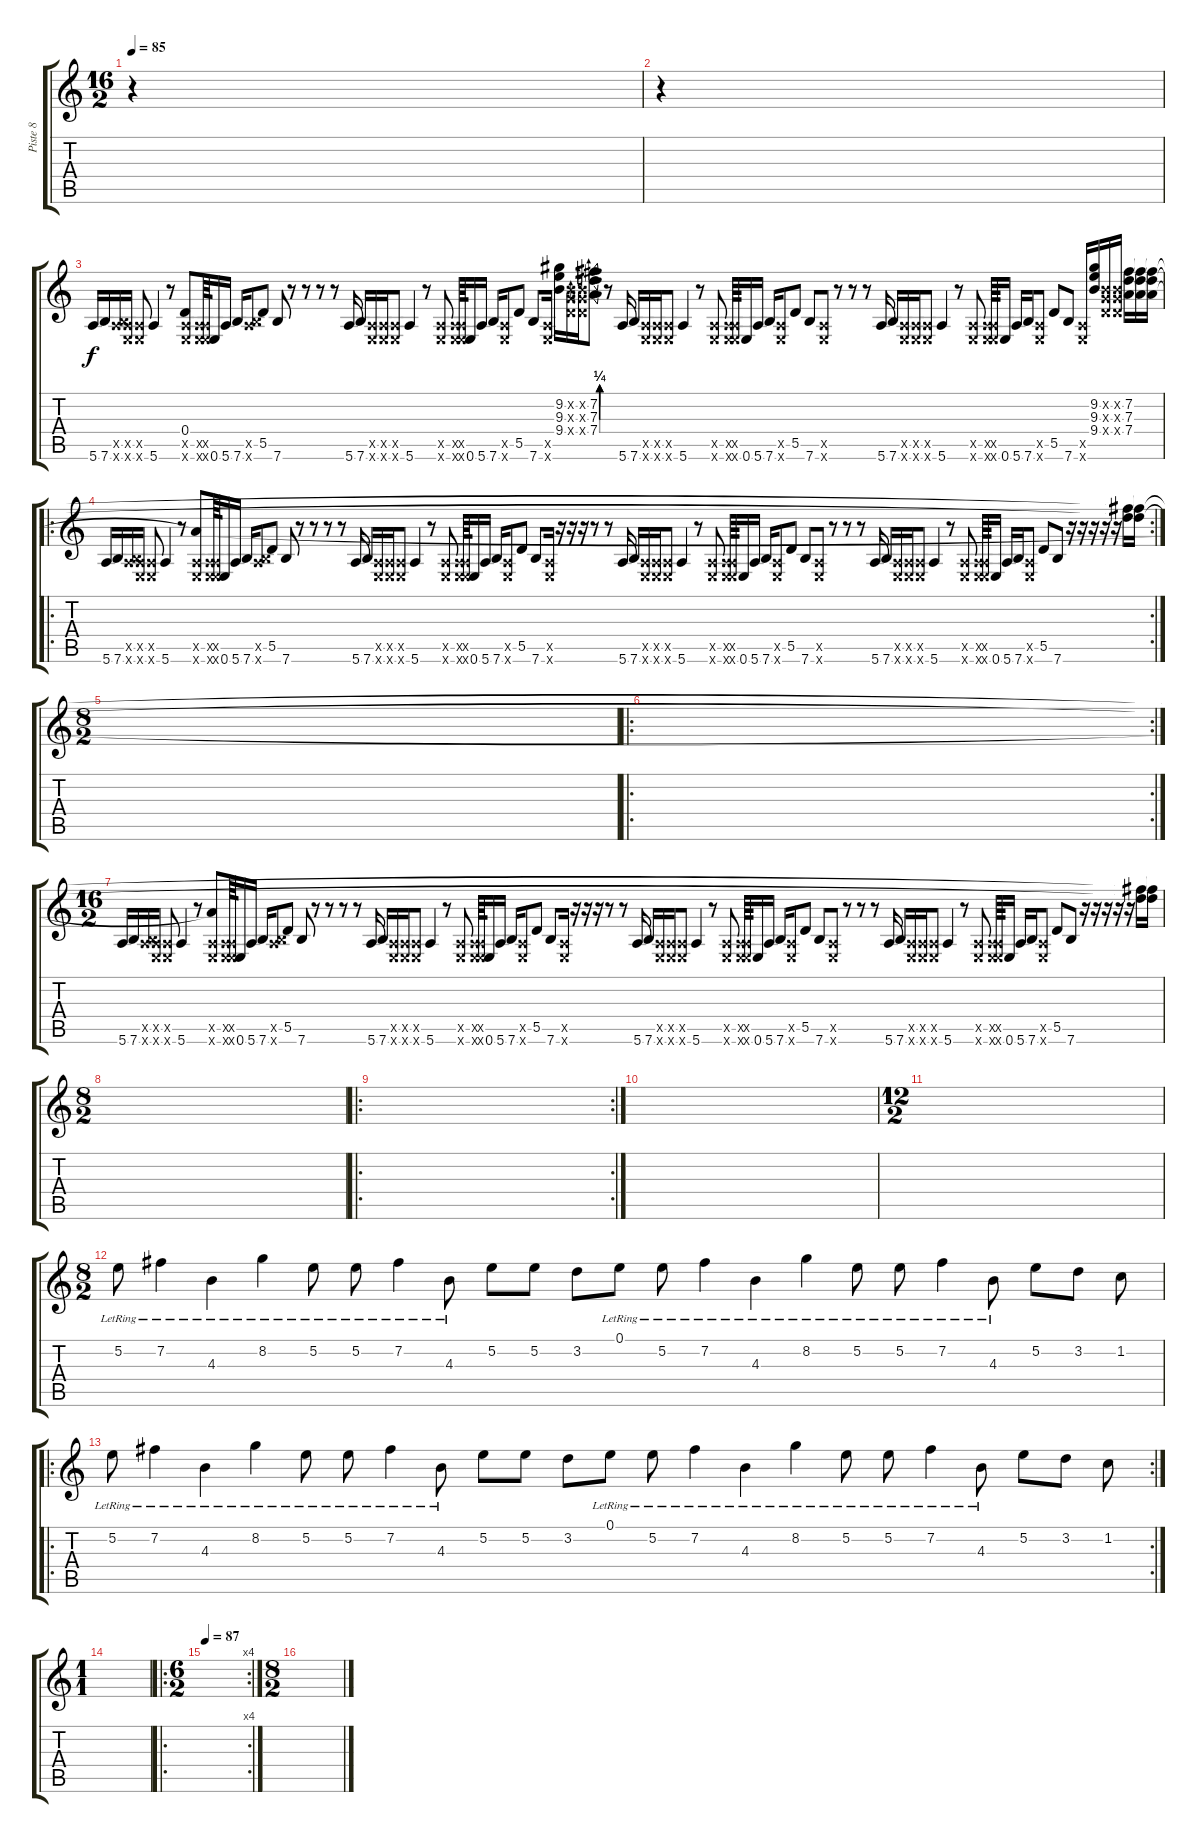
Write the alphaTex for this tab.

\track ("Piste 8" "Piste 8") {instrument electricguitarclean}
\staff {score tabs}
\tuning (E4 B3 G3 D3 A2 E2) {hide}
\ts (16 2)
\tempo 85
\clef g2
\ks c
r.4{dy f instrument electricguitarclean} |
r.4 |
5.6.16 7.6.16 (0.5{x} 7.6{x}).16 (0.5{x} 0.6{x}).16 (0.5{x} 0.6{x}).8 5.6.4 r.8 (0.4 0.5{x} 0.6{x}).8 (0.5{x} 0.6{x}).64 (0.5{x} 0.6{x}).32 0.6.16 5.6.16 7.6.16 (0.5{x} 7.6{x}).8 5.5.8 7.6.8 r.8 r.8 r.8 r.8 5.6.16 7.6.16 (0.5{x} 0.6{x}).16 (0.5{x} 0.6{x}).16 (0.5{x} 0.6{x}).8 5.6.4 r.8 (0.5{x} 0.6{x}).8 (0.5{x} 0.6{x}).64 (0.5{x} 0.6{x}).32 0.6.16 5.6.16 7.6.16 (0.5{x} 0.6{x}).8 5.5.8 7.6.8 (0.5{x} 0.6{x}).16 (9.2 9.3 9.4).16 (0.2{x} 0.3{x} 0.4{x}).16 (0.2{x} 0.3{x} 0.4{x}).16 (7.2{be (bend 0 0 60 1)} 7.3{be (bend 0 0 60 1)} 7.4{be (bend 0 0 60 1)}).8 r.8 5.6.16 7.6.16 (0.5{x} 0.6{x}).16 (0.5{x} 0.6{x}).16 (0.5{x} 0.6{x}).8 5.6.4 r.8 (0.5{x} 0.6{x}).8 (0.5{x} 0.6{x}).64 (0.5{x} 0.6{x}).16 0.6.16 5.6.16 7.6.16 (0.5{x} 0.6{x}).8 5.5.8 7.6.8 (0.5{x} 0.6{x}).8 r.8 r.8 r.8 5.6.16 7.6.16 (0.5{x} 0.6{x}).16 (0.5{x} 0.6{x}).16 (0.5{x} 0.6{x}).8 5.6.4 r.8 (0.5{x} 0.6{x}).8 (0.5{x} 0.6{x}).64 (0.5{x} 0.6{x}).16 0.6.16 5.6.16 7.6.16 (0.5{x} 0.6{x}).8 5.5.8 7.6.8 (0.5{x} 0.6{x}).16 (9.2 9.3 9.4).16 (0.2{x} 0.3{x} 0.4{x}).16 (0.2{x} 0.3{x} 0.4{x}).16 (7.2 7.3 7.4).16 (7.2{t} 7.3{t} 7.4{t}).16 (7.2{t} 7.3{t} 7.4{t}).16 |
\ro
\rc 2
5.6.16 7.6.16 (0.5{x} 7.6{x}).16 (0.5{x} 0.6{x}).16 (0.5{x} 0.6{x}).8 5.6.4 r.8 (7.4{t} 0.5{x} 0.6{x}).8 (0.5{x} 0.6{x}).64 (0.5{x} 0.6{x}).32 0.6.16 5.6.16 7.6.16 (0.5{x} 7.6{x}).8 5.5.8 7.6.8 r.8 r.8 r.8 r.8 5.6.16 7.6.16 (0.5{x} 0.6{x}).16 (0.5{x} 0.6{x}).16 (0.5{x} 0.6{x}).8 5.6.4 r.8 (0.5{x} 0.6{x}).8 (0.5{x} 0.6{x}).64 (0.5{x} 0.6{x}).32 0.6.16 5.6.16 7.6.16 (0.5{x} 0.6{x}).8 5.5.8 7.6.8 (0.5{x} 0.6{x}).16 r.16 r.16 r.16 r.8 r.8 5.6.16 7.6.16 (0.5{x} 0.6{x}).16 (0.5{x} 0.6{x}).16 (0.5{x} 0.6{x}).8 5.6.4 r.8 (0.5{x} 0.6{x}).8 (0.5{x} 0.6{x}).64 (0.5{x} 0.6{x}).16 0.6.16 5.6.16 7.6.16 (0.5{x} 0.6{x}).8 5.5.8 7.6.8 (0.5{x} 0.6{x}).8 r.8 r.8 r.8 5.6.16 7.6.16 (0.5{x} 0.6{x}).16 (0.5{x} 0.6{x}).16 (0.5{x} 0.6{x}).8 5.6.4 r.8 (0.5{x} 0.6{x}).8 (0.5{x} 0.6{x}).64 (0.5{x} 0.6{x}).16 0.6.16 5.6.16 7.6.16 (0.5{x} 0.6{x}).8 5.5.8 7.6.8 r.16 r.16 r.16 r.16 r.16 (7.2{t} 7.3{t}).16 (7.2{t} 7.3{t}).16 |
\ts (8 2)
|
\ro
\rc 2
|
\ts (16 2)
5.6.16 7.6.16 (0.5{x} 7.6{x}).16 (0.5{x} 0.6{x}).16 (0.5{x} 0.6{x}).8 5.6.4 r.8 (7.4{t} 0.5{x} 0.6{x}).8 (0.5{x} 0.6{x}).64 (0.5{x} 0.6{x}).32 0.6.16 5.6.16 7.6.16 (0.5{x} 7.6{x}).8 5.5.8 7.6.8 r.8 r.8 r.8 r.8 5.6.16 7.6.16 (0.5{x} 0.6{x}).16 (0.5{x} 0.6{x}).16 (0.5{x} 0.6{x}).8 5.6.4 r.8 (0.5{x} 0.6{x}).8 (0.5{x} 0.6{x}).64 (0.5{x} 0.6{x}).32 0.6.16 5.6.16 7.6.16 (0.5{x} 0.6{x}).8 5.5.8 7.6.8 (0.5{x} 0.6{x}).16 r.16 r.16 r.16 r.8 r.8 5.6.16 7.6.16 (0.5{x} 0.6{x}).16 (0.5{x} 0.6{x}).16 (0.5{x} 0.6{x}).8 5.6.4 r.8 (0.5{x} 0.6{x}).8 (0.5{x} 0.6{x}).64 (0.5{x} 0.6{x}).16 0.6.16 5.6.16 7.6.16 (0.5{x} 0.6{x}).8 5.5.8 7.6.8 (0.5{x} 0.6{x}).8 r.8 r.8 r.8 5.6.16 7.6.16 (0.5{x} 0.6{x}).16 (0.5{x} 0.6{x}).16 (0.5{x} 0.6{x}).8 5.6.4 r.8 (0.5{x} 0.6{x}).8 (0.5{x} 0.6{x}).64 (0.5{x} 0.6{x}).16 0.6.16 5.6.16 7.6.16 (0.5{x} 0.6{x}).8 5.5.8 7.6.8 r.16 r.16 r.16 r.16 r.16 (7.2{t} 7.3{t}).16 (7.2{t} 7.3{t}).16 |
\ts (8 2)
|
\ro
\rc 2
|
|
\ts (12 2)
|
\ts (8 2)
5.2{lr}.8 7.2{lr}.4 4.3{lr}.4 8.2{lr}.4 5.2{lr}.8 5.2{lr}.8 7.2{lr}.4 4.3{lr}.8 5.2.8 5.2.8 3.2.8 0.1{lr}.8 5.2{lr}.8 7.2{lr}.4 4.3{lr}.4 8.2{lr}.4 5.2{lr}.8 5.2{lr}.8 7.2{lr}.4 4.3{lr}.8 5.2.8 3.2.8 1.2.8 |
\ro
\rc 2
5.2{lr}.8 7.2{lr}.4 4.3{lr}.4 8.2{lr}.4 5.2{lr}.8 5.2{lr}.8 7.2{lr}.4 4.3{lr}.8 5.2.8 5.2.8 3.2.8 0.1{lr}.8 5.2{lr}.8 7.2{lr}.4 4.3{lr}.4 8.2{lr}.4 5.2{lr}.8 5.2{lr}.8 7.2{lr}.4 4.3{lr}.8 5.2.8 3.2.8 1.2.8 |
\ts (1 1)
|
\ro
\rc 4
\ts (6 2)
\tempo 87
|
\ts (8 2)
